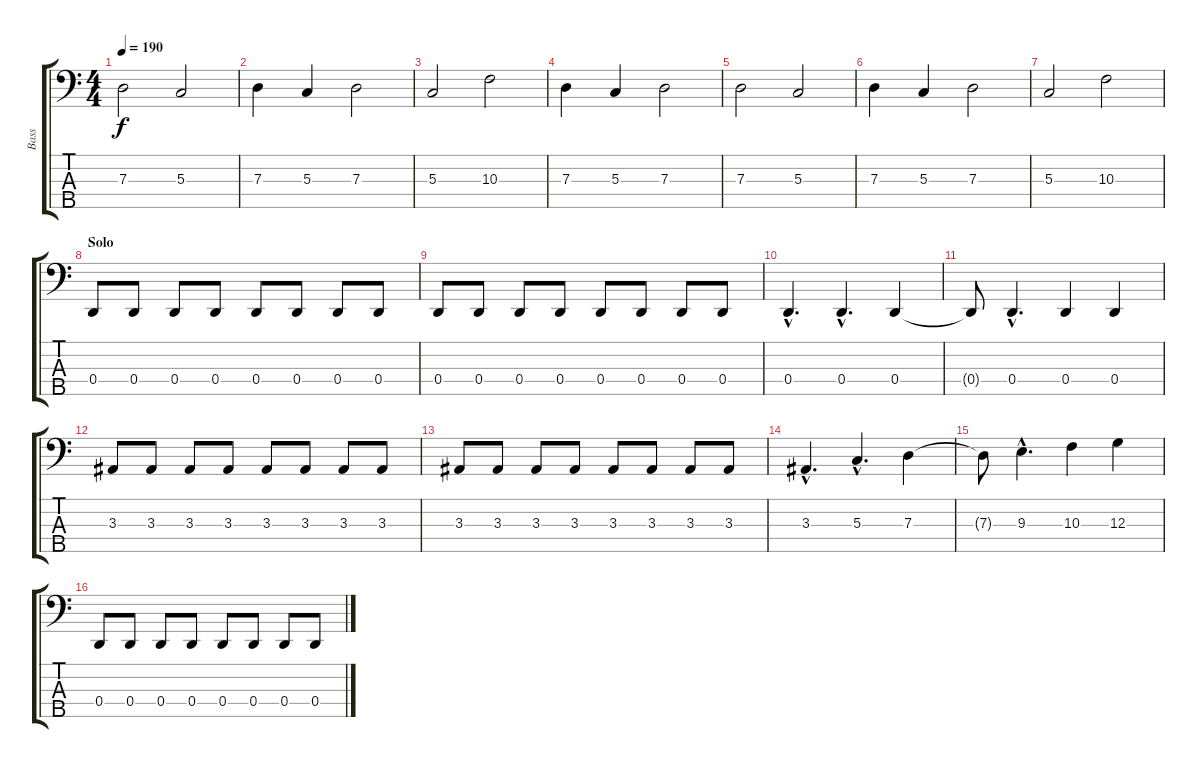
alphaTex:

\track ("Bass" "Bass") {instrument electricbassfinger}
\staff {score tabs}
\tuning (F2 C2 G1 D1 A0) {hide}
\ts (4 4)
\tempo 190
\clef f4
\ks c
7.3.2{dy f} 5.3.2 |
7.3.4 5.3.4 7.3.2 |
5.3.2 10.3.2 |
7.3.4 5.3.4 7.3.2 |
7.3.2 5.3.2 |
7.3.4 5.3.4 7.3.2 |
5.3.2 10.3.2 |
\section ("" "Solo")
0.4.8 0.4.8 0.4.8 0.4.8 0.4.8 0.4.8 0.4.8 0.4.8 |
0.4.8 0.4.8 0.4.8 0.4.8 0.4.8 0.4.8 0.4.8 0.4.8 |
0.4{hac}.4{d} 0.4{hac}.4{d} 0.4.4 |
0.4{t}.8 0.4{hac}.4{d} 0.4.4 0.4.4 |
3.3.8 3.3.8 3.3.8 3.3.8 3.3.8 3.3.8 3.3.8 3.3.8 |
3.3.8 3.3.8 3.3.8 3.3.8 3.3.8 3.3.8 3.3.8 3.3.8 |
3.3{hac}.4{d} 5.3{hac}.4{d} 7.3.4 |
7.3{t}.8 9.3{hac}.4{d} 10.3.4 12.3.4 |
0.4.8 0.4.8 0.4.8 0.4.8 0.4.8 0.4.8 0.4.8 0.4.8
